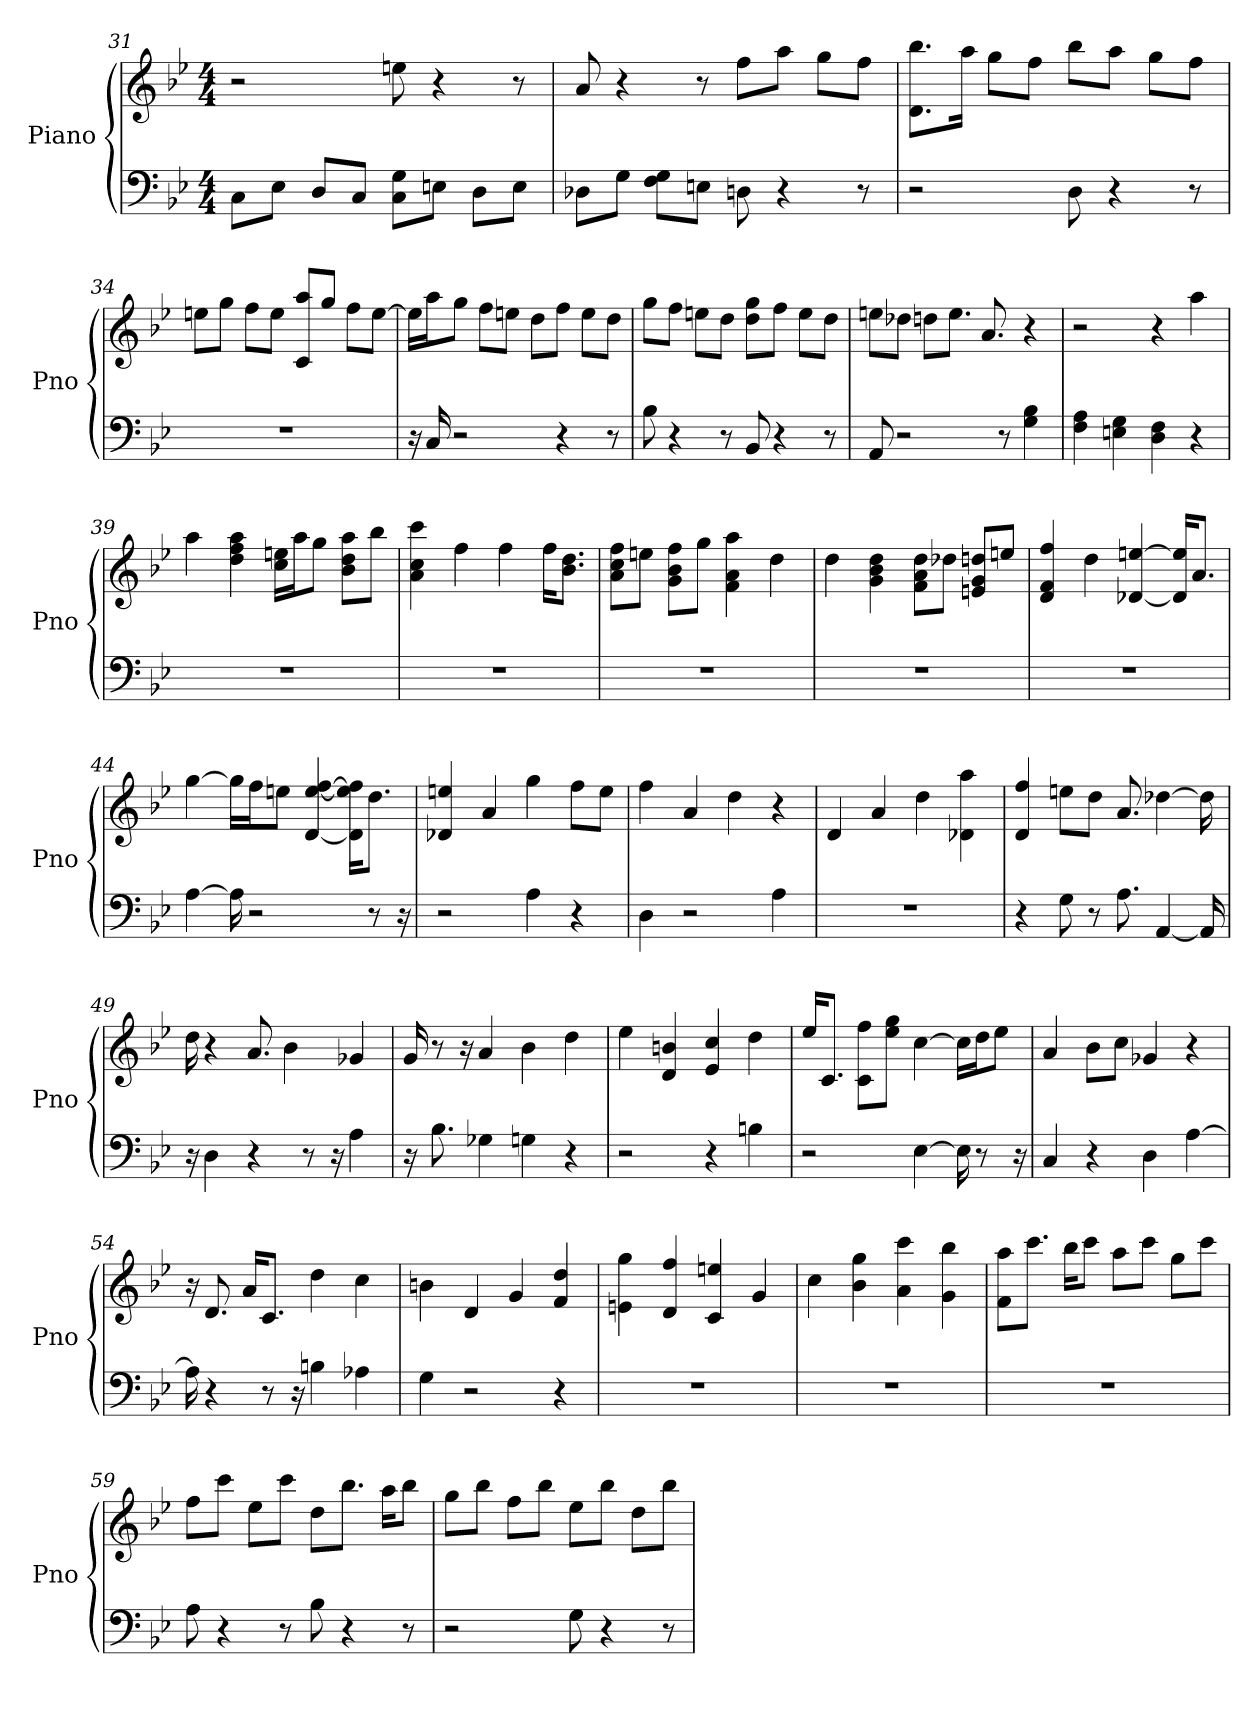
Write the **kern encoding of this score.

**kern	**kern
*part1	*part1
*staff2	*staff1
*I"Piano	*
*I'Pno	*
*clefF4	*clefG2
*k[b-e-]	*k[b-e-]
*B-:	*B-:
*M4/4	*M4/4
=31	=31
8C\L	2r
8E-\J	.
8D/L	.
8C/J	.
8C\ 8G\L	8ee
8E\J	4r
8D\L	.
8E\J	8r
=32	=32
8D-\L	8a
8G\J	4r
8F\ 8G\L	.
8E\J	8r
8D	8ff\L
4r	8aa\J
.	8gg\L
8r	8ff\J
=33	=33
2r	8.d\ 8.bb-\L
.	16aa\Jk
.	8gg\L
.	8ff\J
8D	8bb-\L
4r	8aa\J
.	8gg\L
8r	8ff\J
=34	=34
1r	8ee\L
.	8gg\J
.	8ff\L
.	8ee\J
.	8c/ 8aa/L
.	8gg/J
.	8ff\L
.	[8ee\J
=35	=35
16r	16ee\LL]
16C	16aa\J
2r	8gg\J
.	8ff\L
.	8ee\J
.	8dd\L
4r	8ff\J
.	8ee\L
8r	8dd\J
=36	=36
8B-	8gg\L
4r	8ff\J
.	8ee\L
8r	8dd\J
8BB-	8gg\ 8dd\L
4r	8ff\J
.	8ee\L
8r	8dd\J
=37	=37
8AA	8ee\L
2r	8dd-\J
.	8dd\L
.	8.ee\J
.	8.a
8r	.
4G 4B-	4r
=38	=38
4A 4F	2r
4G 4E	.
4F 4D	4r
4r	4aa
=39	=39
1r	4aa
.	4aa 4dd 4ff
.	16cc\ 16ee\LL
.	16aa\J
.	8gg\J
.	8b-\ 8dd\ 8aa\L
.	8bb-\J
=40	=40
1r	4a 4cc 4ccc
.	4ff
.	4ff
.	16ff\KL
.	8.b-\ 8.dd\J
=41	=41
1r	8cc\ 8ff\ 8a\L
.	8ee\J
.	8ff\ 8b-\ 8g\L
.	8gg\J
.	4aa 4f 4a
.	4dd
=42	=42
1r	4dd
.	4b- 4dd 4g
.	8a\ 8f\ 8dd\L
.	8dd-\J
.	8e/ 8dd/ 8g/L
.	8ee/J
=43	=43
1r	4ff 4f 4d
.	4dd
.	[4d- [4ee
.	16d-]/ 16ee]/KL
.	8.a/J
=44	=44
[4A	[4gg
16A]	16gg\LL]
2r	16ff\J
.	8ee\J
.	[4ee [4d [4ff
.	16ee]\ 16d]\ 16ff]\KL
8r	8.dd\J
16r	.
=45	=45
2r	4ee 4d-
.	4a
4A	4gg
4r	8ff\L
.	8ee\J
=46	=46
4D	4ff
2r	4a
.	4dd
4A	4r
=47	=47
1r	4d
.	4a
.	4dd
.	4aa 4d-
=48	=48
4r	4d 4ff
8G	8ee\L
8r	8dd\J
8.A	8.a
[4AA	[4dd-
16AA]	16dd-]
=49	=49
16r	16dd
4D	4r
4r	8.a
.	4b-
8r	.
16r	.
4A	4g-
=50	=50
16r	16g
8.B-	8r
.	16r
4G-	4a
4G	4b-
4r	4dd
=51	=51
2r	4ee-
.	4d 4b
4r	4e- 4cc
4B	4dd
=52	=52
2r	16ee-/KL
.	8.c/J
.	8ff\ 8c\L
.	8ee-\ 8gg\J
[4E-	[4cc
16E-]	16cc\LL]
8r	16dd\J
.	8ee-\J
16r	.
=53	=53
4C	4a
4r	8b-\L
.	8cc\J
4D	4g-
[4A	4r
=54	=54
16A]	16r
4r	8.d
.	16a/KL
8r	8.c/J
16r	.
4B	4dd
4A-	4cc
=55	=55
4G	4b
2r	4d
.	4g
4r	4f 4dd
=56	=56
1r	4e 4gg
.	4ff 4d
.	4ee 4c
.	4g
=57	=57
1r	4cc
.	4b- 4gg
.	4ccc 4a
.	4g 4bb-
=58	=58
1r	8aa\ 8f\L
.	8.ccc\J
.	16bb-\KL
.	8ccc\J
.	8aa\L
.	8ccc\J
.	8gg\L
.	8ccc\J
=59	=59
8A	8ff\L
4r	8ccc\J
.	8ee-\L
8r	8ccc\J
8B-	8dd\L
4r	8.bb-\J
.	16aa\KL
8r	8bb-\J
=60	=60
2r	8gg\L
.	8bb-\J
.	8ff\L
.	8bb-\J
8G	8ee-\L
4r	8bb-\J
.	8dd\L
8r	8bb-\J
=	=
*-	*-
